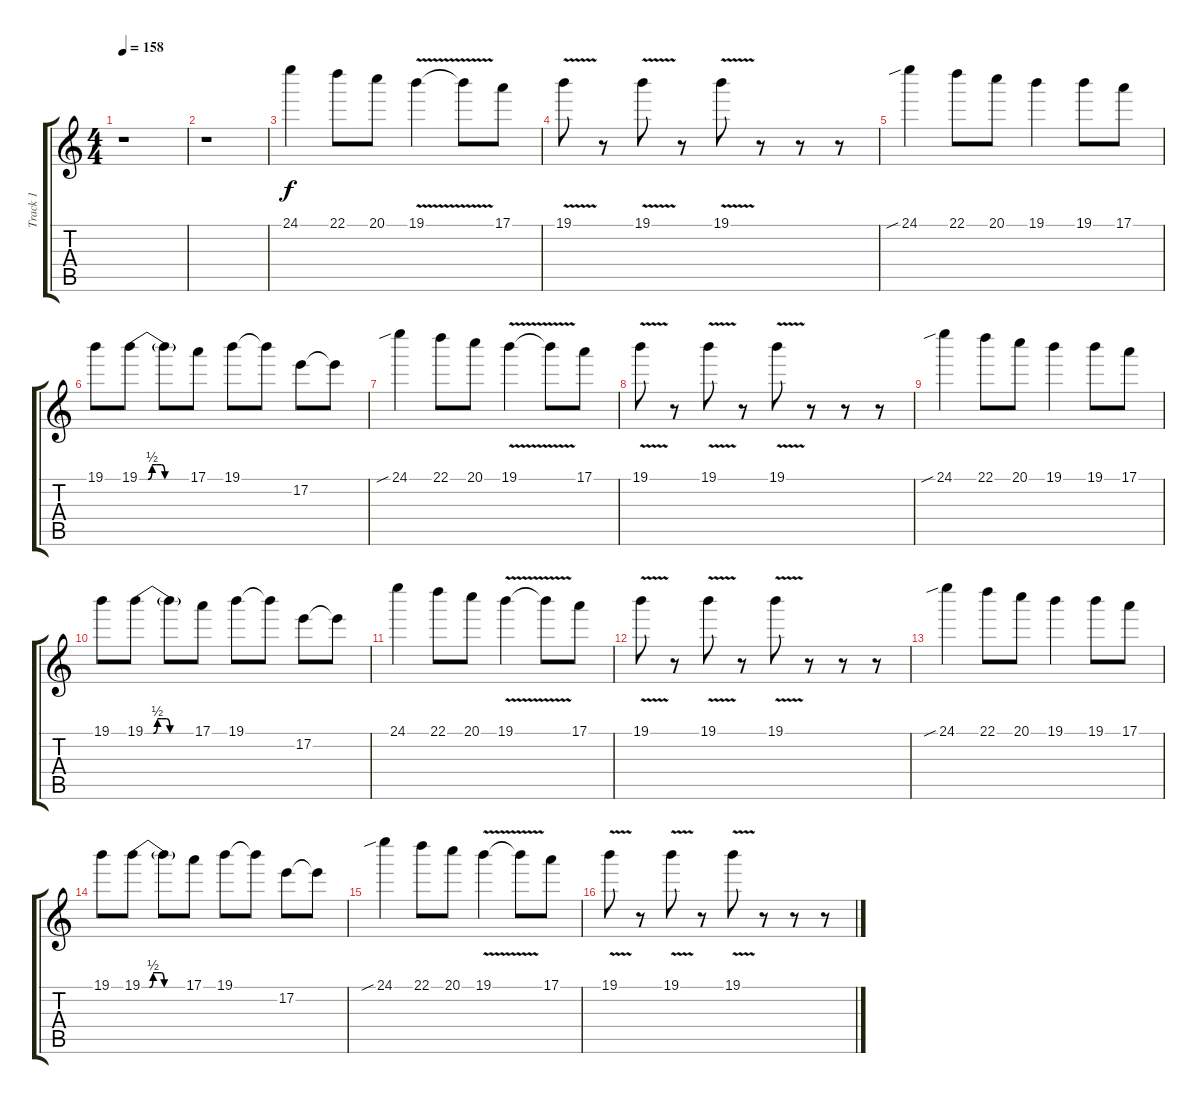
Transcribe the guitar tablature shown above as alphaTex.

\track ("Track 1" "Track 1") {instrument overdrivenguitar}
\staff {score tabs}
\tuning (E4 B3 G3 D3 A2 D2) {hide}
\ts (4 4)
\tempo 158
\clef g2
\ks c
r.1{dy f} |
r.1 |
24.1.4 22.1.8 20.1.8 19.1{v}.4 19.1{v t}.8 17.1.8 |
19.1{v}.8 r.8 19.1{v}.8 r.8 19.1{v}.8 r.8 r.8 r.8 |
24.1{sib}.4 22.1.8 20.1.8 19.1.4 19.1.8 17.1.8 |
19.1.8 19.1{be (custom 0 0 10 0 15 2 20 2 26 2 30 0 60 0)}.8 19.1{t}.8 17.1.8 19.1.8 19.1{t}.8 17.2.8 17.2{t}.8 |
24.1{sib}.4 22.1.8 20.1.8 19.1{v}.4 19.1{v t}.8 17.1.8 |
19.1{v}.8 r.8 19.1{v}.8 r.8 19.1{v}.8 r.8 r.8 r.8 |
24.1{sib}.4 22.1.8 20.1.8 19.1.4 19.1.8 17.1.8 |
19.1.8 19.1{be (custom 0 0 10 0 15 2 20 2 26 2 30 0 60 0)}.8 19.1{t}.8 17.1.8 19.1.8 19.1{t}.8 17.2.8 17.2{t}.8 |
24.1.4 22.1.8 20.1.8 19.1{v}.4 19.1{v t}.8 17.1.8 |
19.1{v}.8 r.8 19.1{v}.8 r.8 19.1{v}.8 r.8 r.8 r.8 |
24.1{sib}.4 22.1.8 20.1.8 19.1.4 19.1.8 17.1.8 |
19.1.8 19.1{be (custom 0 0 10 0 15 2 20 2 26 2 30 0 60 0)}.8 19.1{t}.8 17.1.8 19.1.8 19.1{t}.8 17.2.8 17.2{t}.8 |
24.1{sib}.4 22.1.8 20.1.8 19.1{v}.4 19.1{v t}.8 17.1.8 |
19.1{v}.8 r.8 19.1{v}.8 r.8 19.1{v}.8 r.8 r.8 r.8
